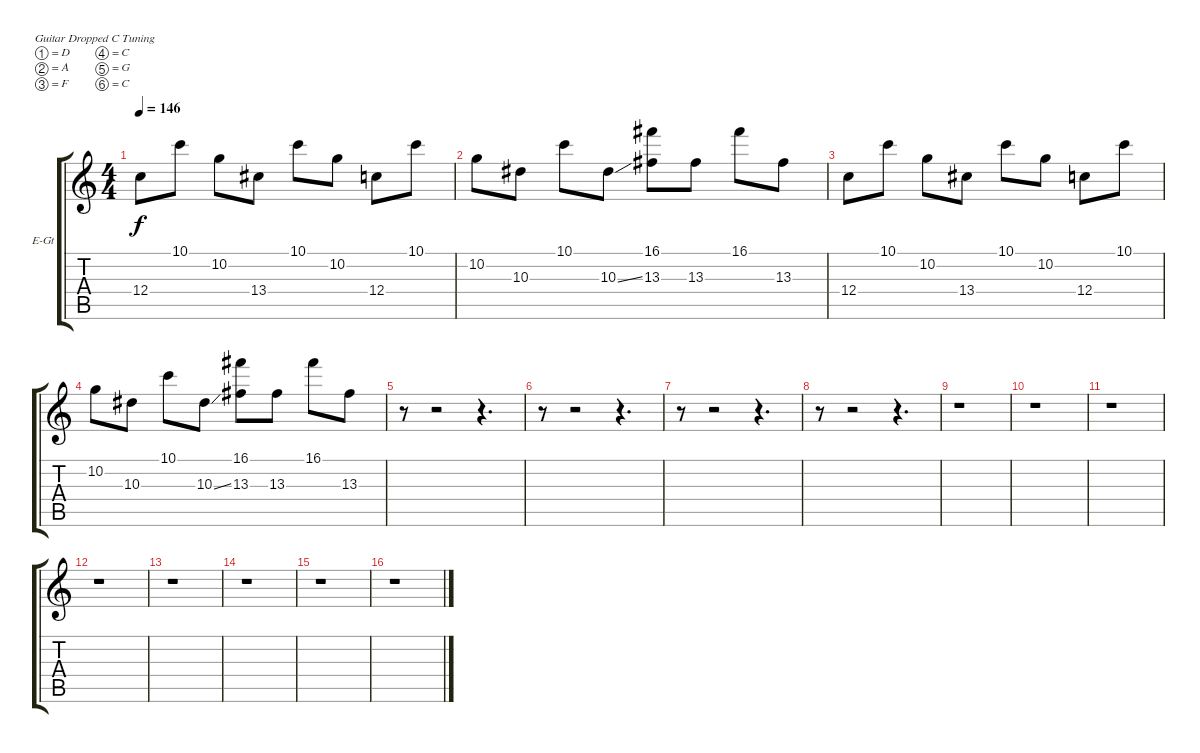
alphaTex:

\bracketExtendMode groupsimilarinstruments
\firstSystemTrackNameOrientation horizontal
\otherSystemsTrackNameOrientation horizontal
\track ("Guitar 1 Clean" "E-Gt") {instrument electricguitarclean}
\staff {score tabs}
\tuning (D4 A3 F3 C3 G2 C2)
\ts (4 4)
\tempo 146
\clef g2
\ks c
12.4.8{dy f} 10.1.8 10.2.8 13.4.8 10.1.8 10.2.8 12.4.8 10.1.8 |
10.2.8 10.3.8 10.1.8 10.3{ss}.8 (16.1 13.3).8 13.3.8 16.1.8 13.3.8 |
12.4.8 10.1.8 10.2.8 13.4.8 10.1.8 10.2.8 12.4.8 10.1.8 |
10.2.8 10.3.8 10.1.8 10.3{ss}.8 (16.1 13.3).8 13.3.8 16.1.8 13.3.8 |
r.8 r.2 r.4{d} |
r.8 r.2 r.4{d} |
r.8 r.2 r.4{d} |
r.8 r.2 r.4{d} |
r.1 |
r.1 |
r.1 |
r.1 |
r.1 |
r.1 |
r.1 |
r.1
